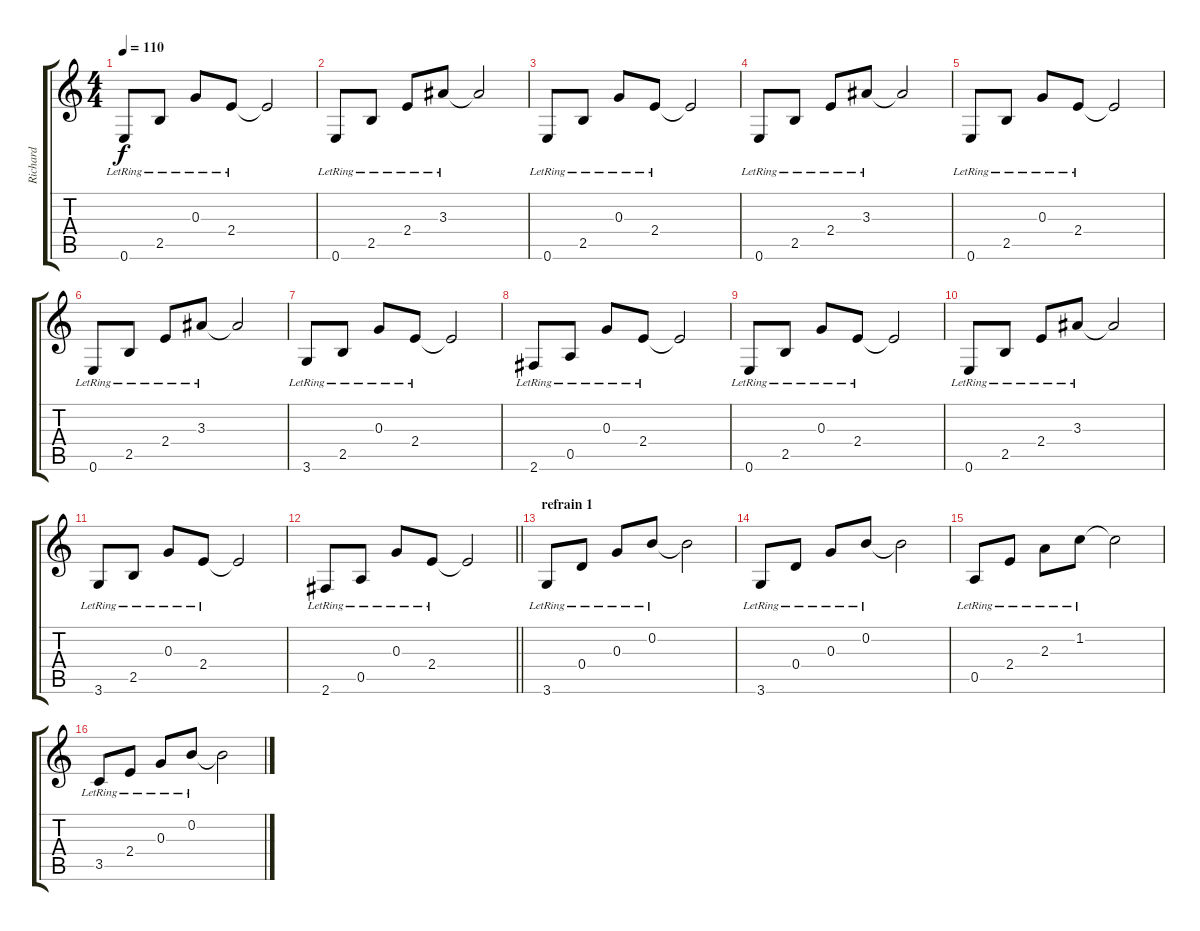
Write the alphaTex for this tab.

\track ("Richard" "Richard") {instrument electricguitarclean}
\staff {score tabs}
\tuning (E4 B3 G3 D3 A2 E2) {hide}
\ts (4 4)
\tempo 110
\clef g2
\ks c
0.6{lr}.8{dy f} 2.5{lr}.8 0.3{lr}.8 2.4{lr}.8 2.4{t}.2 |
0.6{lr}.8 2.5{lr}.8 2.4{lr}.8 3.3{lr}.8 3.3{t}.2 |
0.6{lr}.8 2.5{lr}.8 0.3{lr}.8 2.4{lr}.8 2.4{t}.2 |
0.6{lr}.8 2.5{lr}.8 2.4{lr}.8 3.3{lr}.8 3.3{t}.2 |
0.6{lr}.8 2.5{lr}.8 0.3{lr}.8 2.4{lr}.8 2.4{t}.2 |
0.6{lr}.8 2.5{lr}.8 2.4{lr}.8 3.3{lr}.8 3.3{t}.2 |
3.6{lr}.8 2.5{lr}.8 0.3{lr}.8 2.4{lr}.8 2.4{t}.2 |
2.6{lr}.8 0.5{lr}.8 0.3{lr}.8 2.4{lr}.8 2.4{t}.2 |
0.6{lr}.8 2.5{lr}.8 0.3{lr}.8 2.4{lr}.8 2.4{t}.2 |
0.6{lr}.8 2.5{lr}.8 2.4{lr}.8 3.3{lr}.8 3.3{t}.2 |
3.6{lr}.8 2.5{lr}.8 0.3{lr}.8 2.4{lr}.8 2.4{t}.2 |
\barLineRight lightlight
2.6{lr}.8 0.5{lr}.8 0.3{lr}.8 2.4{lr}.8 2.4{t}.2 |
\section ("" "refrain 1")
3.6{lr}.8 0.4{lr}.8 0.3{lr}.8 0.2{lr}.8 0.2{t}.2 |
3.6{lr}.8 0.4{lr}.8 0.3{lr}.8 0.2{lr}.8 0.2{t}.2 |
0.5{lr}.8 2.4{lr}.8 2.3{lr}.8 1.2{lr}.8 1.2{t}.2 |
3.5{lr}.8 2.4{lr}.8 0.3{lr}.8 0.2{lr}.8 0.2{t}.2
